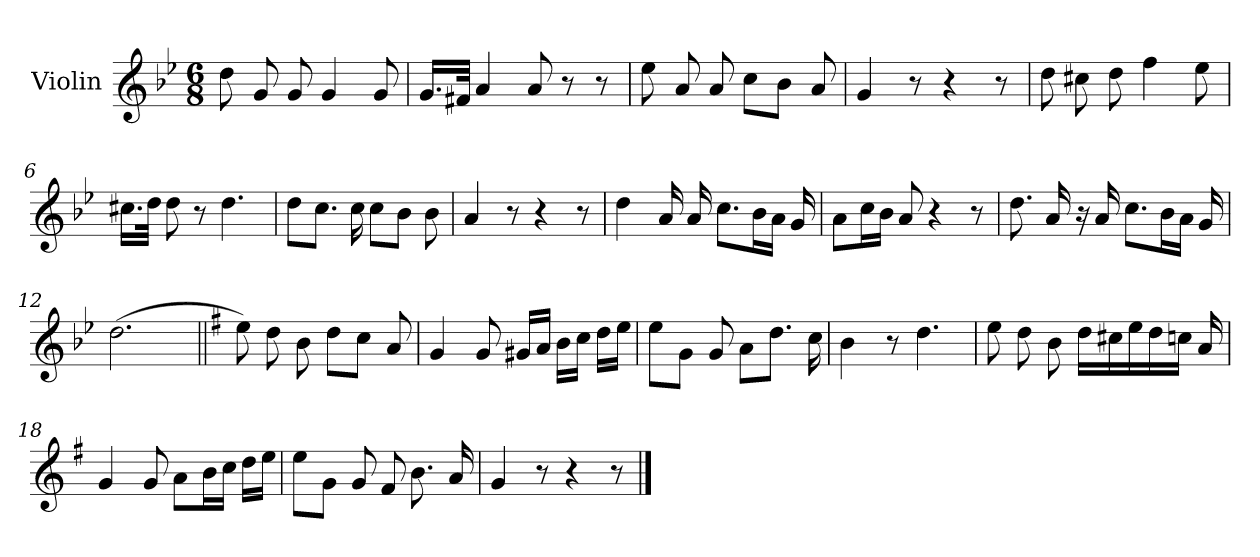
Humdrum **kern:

**kern	**dynam
*part1	*part1
*staff1	*staff1
*I"Violin	*
*I'Vln.	*
*clefG2	*
*k[b-e-]	*
*M6/8	*
=1	=1
!	!LO:DY:a
8dd\	Andantino
8g/	.
8g/	.
4g/	.
8g/	.
=2	=2
16.gLL	.
32f#XJJk	.
4a/	.
8a/	.
8r	.
8r	.
=3	=3
8ee-\	.
8a/	.
8a/	.
8ccL	.
8b-J	.
8a/	.
=4	=4
4g/	.
8r	.
4r	.
8r	.
=5	=5
8dd\	.
8cc#X\	.
8dd\	.
4ff\	.
8ee-\	.
!!LO:LB:g=z
=6	=6
16.cc#XLL	.
32ddJJk	.
8dd\	.
8r	.
4.dd\	.
=7	=7
8ddL	.
8.ccJ	.
16cc\	.
8ccL	.
8b-J	.
8b-\	.
=8	=8
4a/	.
8r	.
4r	.
8r	.
=9	=9
4dd\	.
16a/	.
16a/	.
8.ccL	.
16b-L	.
16aJJ	.
16g/	.
=10	=10
8aL	.
16ccL	.
16b-JJ	.
8a/	.
4r	.
8r	.
!!LO:LB:g=z
=11	=11
8.dd\	.
16a/	.
16r	.
16a/	.
8.ccL	.
16b-L	.
16aJJ	.
16g/	.
=12	=12
(>2.dd\	.
=13||	=13||
*k[f#]	*
8ee\)	.
8dd\	.
8b\	.
8ddL	.
8ccJ	.
8a/	.
=14	=14
4g/	.
8g/	.
16g#XLL	.
16aJJ	.
16bLL	.
16ccJJ	.
16ddLL	.
16eeJJ	.
=15	=15
8eeL	.
8gJ	.
8g/	.
8aL	.
8.ddJ	.
16cc\	.
!!LO:LB:g=z
=16	=16
4b\	.
8r	.
4.dd\	.
=17	=17
8ee\	.
8dd\	.
8b\	.
16ddLL	.
16cc#X	.
16ee	.
16dd	.
16ccnJJ	.
16a/	.
=18	=18
4g/	.
8g/	.
8aL	.
16bL	.
16ccJJ	.
16ddLL	.
16eeJJ	.
=19	=19
8eeL	.
8gJ	.
8g/	.
(<8f#/	.
8.b\	.
16a/	.
=20	=20
4g/	.
8r	.
4r	.
8r	.
==	==
*-	*-
